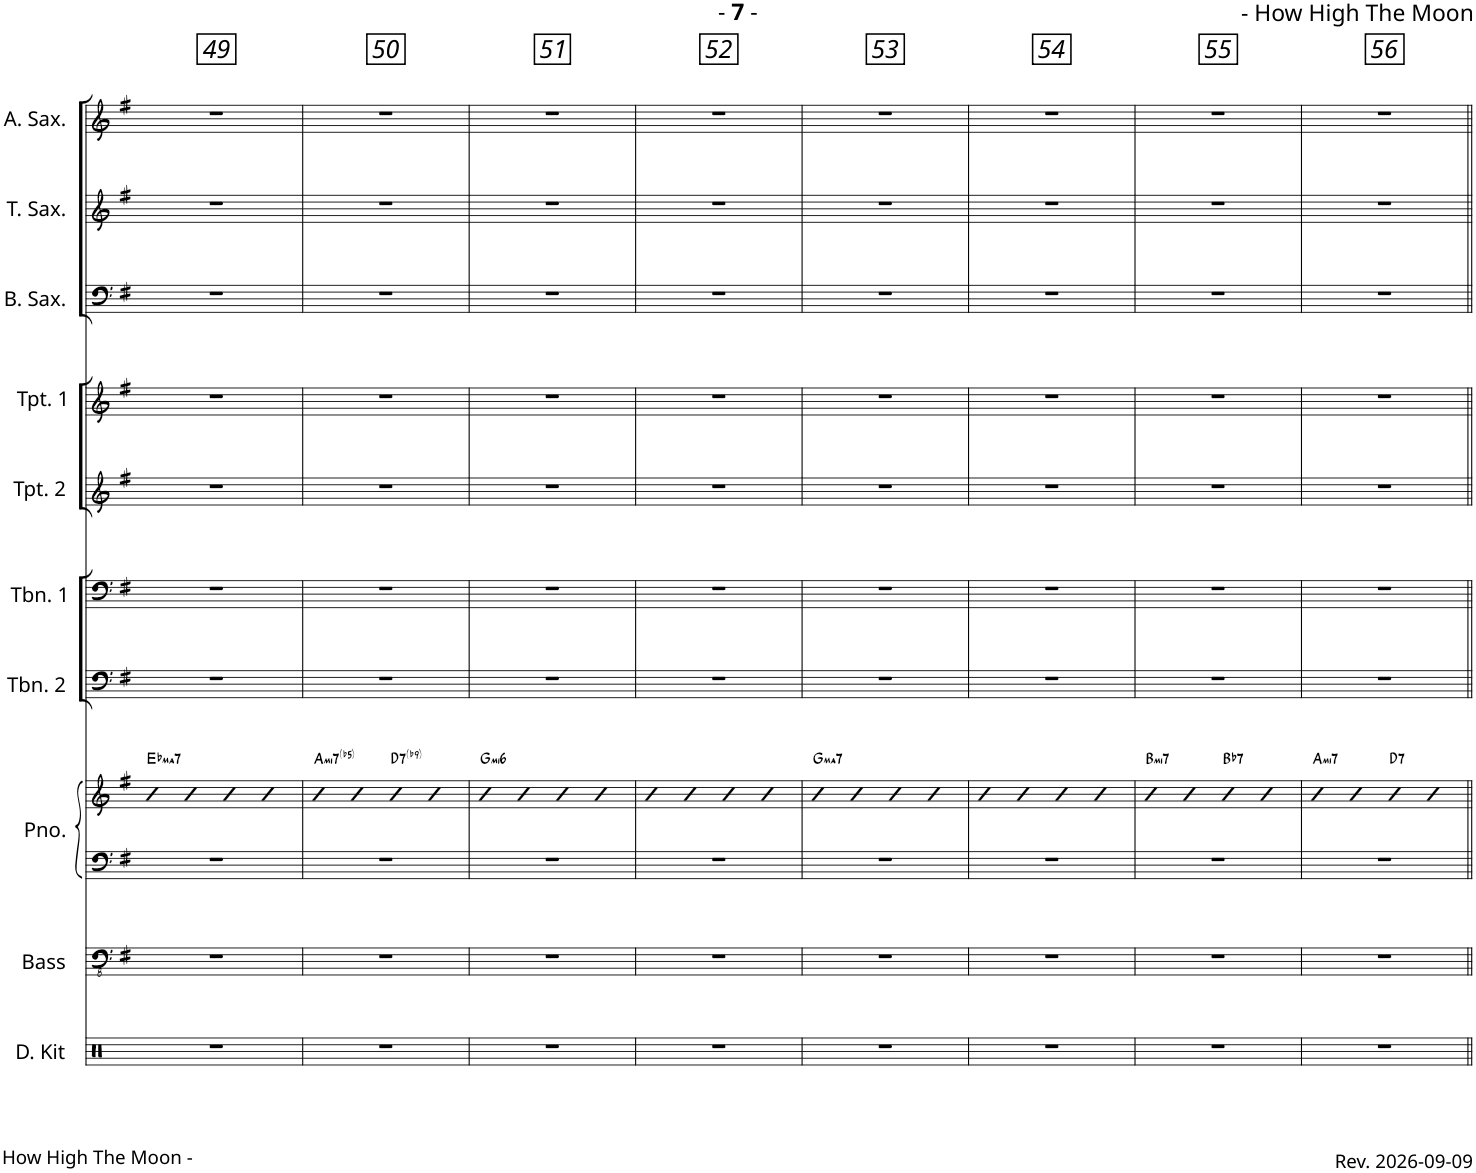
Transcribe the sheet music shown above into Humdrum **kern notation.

**kern	**kern	**kern	**kern	**harte	**kern	**kern	**kern	**kern	**kern	**kern	**kern
*part10	*part9	*part8	*part8	*part8	*part7	*part6	*part5	*part4	*part3	*part2	*part1
*staff11	*staff10	*staff9	*staff8	*	*staff7	*staff6	*staff5	*staff4	*staff3	*staff2	*staff1
*I"Drum Kit	*I"Acoustic Bass	*I"Piano	*	*	*I"Trombone 2	*I"Trombone 1	*I"Trumpet 2	*I"Trumpet 1	*I"Baritone Sax	*I"Tenor Sax	*I"Alto Sax
*I'D. Kit	*I'Bass	*I'Pno.	*	*	*I'Tbn. 2	*I'Tbn. 1	*I'Tpt. 2	*I'Tpt. 1	*I'B. Sax.	*I'T. Sax.	*I'A. Sax.
!!LO:PB:g=z
*clefX	*clefFv4	*clefF4	*clefG2	*	*clefF4	*clefF4	*clefG2	*clefG2	*clefF4	*clefG2	*clefG2
*	*	*	*	*	*	*	*Trd1c2	*Trd1c2	*Trd12c21	*Trd8c14	*Trd5c9
*k[]	*k[f#]	*k[f#]	*k[f#]	*	*k[f#]	*k[f#]	*k[f#]	*k[f#]	*k[f#]	*k[f#]	*k[f#]
*M4/4	*M4/4	*M4/4	*M4/4	*	*M4/4	*M4/4	*M4/4	*M4/4	*M4/4	*M4/4	*M4/4
=49	=49	=49	=49	=49	=49	=49	=49	=49	=49	=49	=49
!	!	!	!	!LO:H:kt=ma7	!	!	!	!	!	!	!
1r	1r	1r	4bn	Eb:maj7	1r	1r	1r	1r	1r	1r	1r
.	.	.	4b	.	.	.	.	.	.	.	.
.	.	.	4b	.	.	.	.	.	.	.	.
.	.	.	4b	.	.	.	.	.	.	.	.
=50	=50	=50	=50	=50	=50	=50	=50	=50	=50	=50	=50
!	!	!	!	!LO:H:kt=mi7(b5)	!	!	!	!	!	!	!
1r	1r	1r	4b	A:hdim7	1r	1r	1r	1r	1r	1r	1r
.	.	.	4b	.	.	.	.	.	.	.	.
!	!	!	!	!LO:H:kt=7	!	!	!	!	!	!	!
.	.	.	4b	D:7(b9)	.	.	.	.	.	.	.
.	.	.	4b	.	.	.	.	.	.	.	.
=51	=51	=51	=51	=51	=51	=51	=51	=51	=51	=51	=51
!	!	!	!	!LO:H:kt=mi6	!	!	!	!	!	!	!
1r	1r	1r	4bn	G:min6	1r	1r	1r	1r	1r	1r	1r
.	.	.	4b	.	.	.	.	.	.	.	.
.	.	.	4b	.	.	.	.	.	.	.	.
.	.	.	4b	.	.	.	.	.	.	.	.
=52	=52	=52	=52	=52	=52	=52	=52	=52	=52	=52	=52
1r	1r	1r	4b	.	1r	1r	1r	1r	1r	1r	1r
.	.	.	4b	.	.	.	.	.	.	.	.
.	.	.	4b	.	.	.	.	.	.	.	.
.	.	.	4b	.	.	.	.	.	.	.	.
=53	=53	=53	=53	=53	=53	=53	=53	=53	=53	=53	=53
!	!	!	!	!LO:H:kt=ma7	!	!	!	!	!	!	!
1r	1r	1r	4b	G:maj7	1r	1r	1r	1r	1r	1r	1r
.	.	.	4b	.	.	.	.	.	.	.	.
.	.	.	4b	.	.	.	.	.	.	.	.
.	.	.	4b	.	.	.	.	.	.	.	.
=54	=54	=54	=54	=54	=54	=54	=54	=54	=54	=54	=54
1r	1r	1r	4b	.	1r	1r	1r	1r	1r	1r	1r
.	.	.	4b	.	.	.	.	.	.	.	.
.	.	.	4b	.	.	.	.	.	.	.	.
.	.	.	4b	.	.	.	.	.	.	.	.
=55	=55	=55	=55	=55	=55	=55	=55	=55	=55	=55	=55
!	!	!	!	!LO:H:kt=mi7	!	!	!	!	!	!	!
1r	1r	1r	4b	B:min7	1r	1r	1r	1r	1r	1r	1r
.	.	.	4b	.	.	.	.	.	.	.	.
!	!	!	!	!LO:H:kt=7	!	!	!	!	!	!	!
.	.	.	4bn	Bb:7	.	.	.	.	.	.	.
.	.	.	4b	.	.	.	.	.	.	.	.
=56	=56	=56	=56	=56	=56	=56	=56	=56	=56	=56	=56
!	!	!	!	!LO:H:kt=mi7	!	!	!	!	!	!	!
1r	1r	1r	4b	A:min7	1r	1r	1r	1r	1r	1r	1r
.	.	.	4b	.	.	.	.	.	.	.	.
!	!	!	!	!LO:H:kt=7	!	!	!	!	!	!	!
.	.	.	4b	D:7	.	.	.	.	.	.	.
.	.	.	4b	.	.	.	.	.	.	.	.
=||	=||	=||	=||	=||	=||	=||	=||	=||	=||	=||	=||
*-	*-	*-	*-	*-	*-	*-	*-	*-	*-	*-	*-
